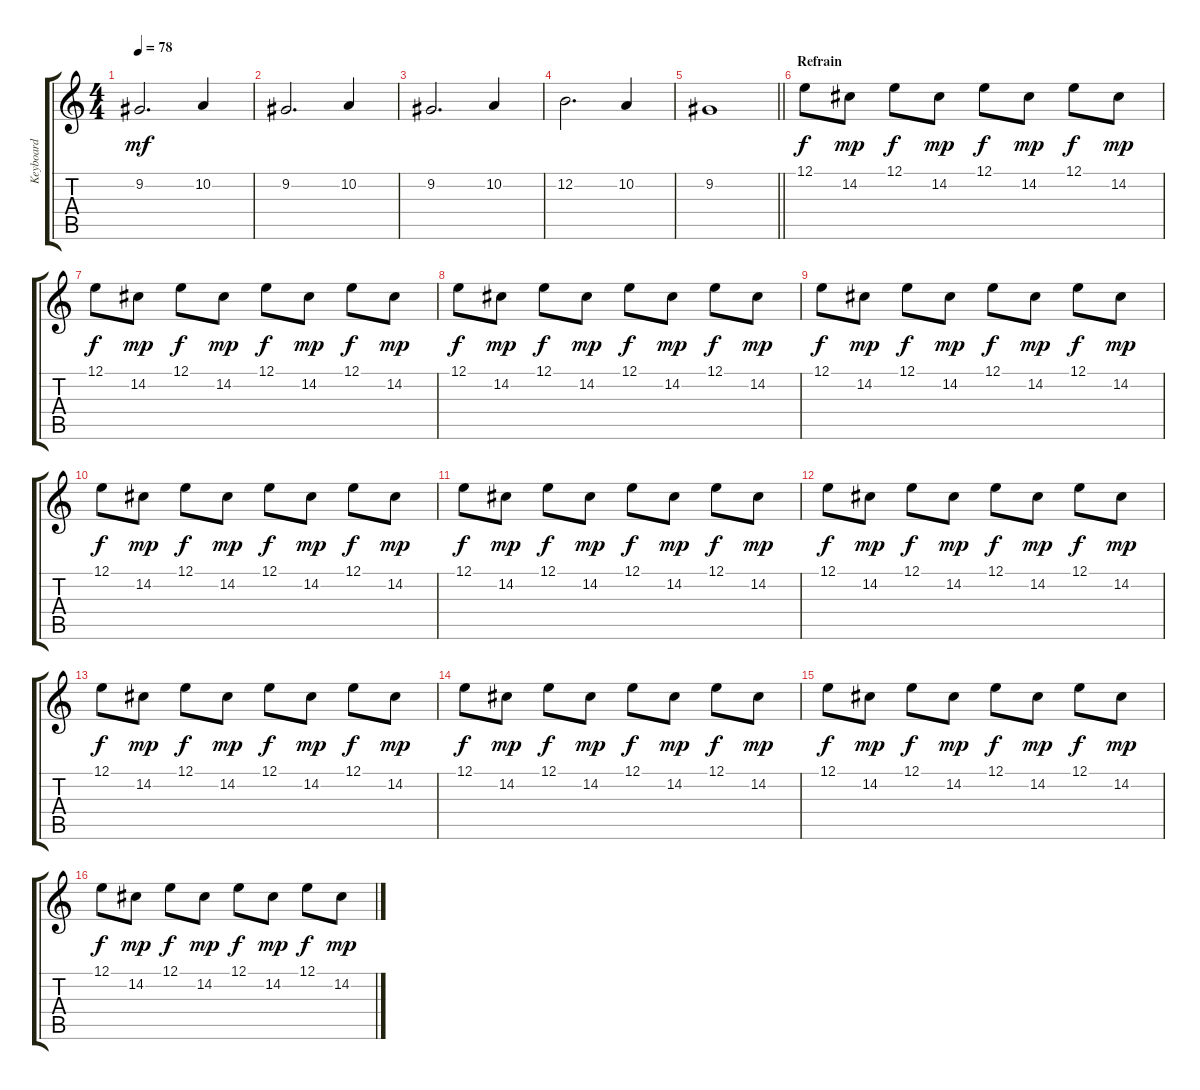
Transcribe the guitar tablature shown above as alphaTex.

\track ("Keyboard" "Keyboard") {instrument piccolo}
\staff {score tabs}
\tuning (E4 B3 G3 D3 A2 E2) {hide}
\ts (4 4)
\tempo 78
\clef g2
\ks c
9.2.2{d dy mf} 10.2.4 |
9.2.2{d} 10.2.4 |
9.2.2{d} 10.2.4 |
12.2.2{d} 10.2.4 |
\barLineRight lightlight
9.2.1{volume 16 instrument lead1square} |
\section ("" "Refrain")
12.1.8{dy f volume 13 instrument lead1square} 14.2.8{dy mp} 12.1.8{dy f} 14.2.8{dy mp} 12.1.8{dy f} 14.2.8{dy mp} 12.1.8{dy f} 14.2.8{dy mp} |
12.1.8{dy f} 14.2.8{dy mp} 12.1.8{dy f} 14.2.8{dy mp} 12.1.8{dy f} 14.2.8{dy mp} 12.1.8{dy f} 14.2.8{dy mp} |
12.1.8{dy f} 14.2.8{dy mp} 12.1.8{dy f} 14.2.8{dy mp} 12.1.8{dy f} 14.2.8{dy mp} 12.1.8{dy f} 14.2.8{dy mp} |
12.1.8{dy f} 14.2.8{dy mp} 12.1.8{dy f} 14.2.8{dy mp} 12.1.8{dy f} 14.2.8{dy mp} 12.1.8{dy f} 14.2.8{dy mp} |
12.1.8{dy f} 14.2.8{dy mp} 12.1.8{dy f} 14.2.8{dy mp} 12.1.8{dy f} 14.2.8{dy mp} 12.1.8{dy f} 14.2.8{dy mp} |
12.1.8{dy f} 14.2.8{dy mp} 12.1.8{dy f} 14.2.8{dy mp} 12.1.8{dy f} 14.2.8{dy mp} 12.1.8{dy f} 14.2.8{dy mp} |
12.1.8{dy f} 14.2.8{dy mp} 12.1.8{dy f} 14.2.8{dy mp} 12.1.8{dy f} 14.2.8{dy mp} 12.1.8{dy f} 14.2.8{dy mp} |
12.1.8{dy f} 14.2.8{dy mp} 12.1.8{dy f} 14.2.8{dy mp} 12.1.8{dy f} 14.2.8{dy mp} 12.1.8{dy f} 14.2.8{dy mp} |
12.1.8{dy f} 14.2.8{dy mp} 12.1.8{dy f} 14.2.8{dy mp} 12.1.8{dy f} 14.2.8{dy mp} 12.1.8{dy f} 14.2.8{dy mp} |
12.1.8{dy f} 14.2.8{dy mp} 12.1.8{dy f} 14.2.8{dy mp} 12.1.8{dy f} 14.2.8{dy mp} 12.1.8{dy f} 14.2.8{dy mp} |
12.1.8{dy f} 14.2.8{dy mp} 12.1.8{dy f} 14.2.8{dy mp} 12.1.8{dy f} 14.2.8{dy mp} 12.1.8{dy f} 14.2.8{dy mp}
